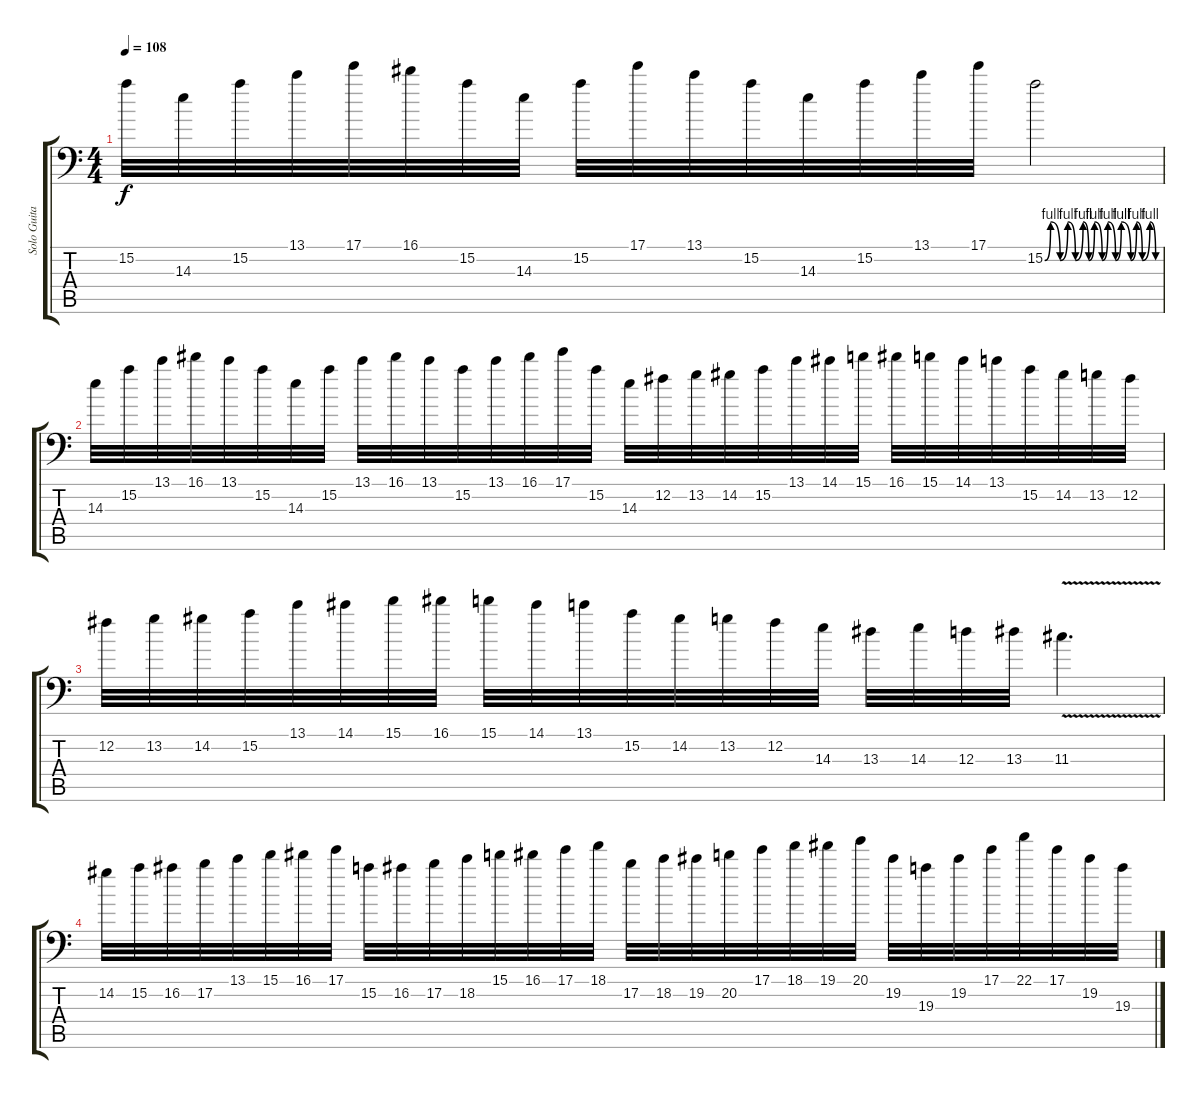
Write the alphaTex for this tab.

\track ("Solo Guitar" "Solo Guita") {instrument distortionguitar}
\staff {score tabs}
\tuning (B3 Gb3 D3 A2 E2 A1) {hide}
\ts (4 4)
\tempo 108
\clef f4
\ks c
15.2.32{dy f} 14.3.32 15.2.32 13.1.32 17.1.32 16.1.32 15.2.32 14.3.32 15.2.32 17.1.32 13.1.32 15.2.32 14.3.32 15.2.32 13.1.32 17.1.32 15.2{be (custom 0 0 3 4 8 0 12 4 16 0 20 4 23 0 26 4 30 0 33 4 37 0 40 4 45 0 48 4 51 0 55 4 58 0 60 0)}.2 |
14.3.32 15.2.32 13.1.32 16.1.32 13.1.32 15.2.32 14.3.32 15.2.32 13.1.32 16.1.32 13.1.32 15.2.32 13.1.32 16.1.32 17.1.32 15.2.32 14.3.32 12.2.32 13.2.32 14.2.32 15.2.32 13.1.32 14.1.32 15.1.32 16.1.32 15.1.32 14.1.32 13.1.32 15.2.32 14.2.32 13.2.32 12.2.32 |
12.2.32 13.2.32 14.2.32 15.2.32 13.1.32 14.1.32 15.1.32 16.1.32 15.1.32 14.1.32 13.1.32 15.2.32 14.2.32 13.2.32 12.2.32 14.3.32 13.3.32 14.3.32 12.3.32 13.3.32 11.3{v}.4{d} |
14.2.32 15.2.32 16.2.32 17.2.32 13.1.32 15.1.32 16.1.32 17.1.32 15.2.32 16.2.32 17.2.32 18.2.32 15.1.32 16.1.32 17.1.32 18.1.32 17.2.32 18.2.32 19.2.32 20.2.32 17.1.32 18.1.32 19.1.32 20.1.32 19.2.32 19.3.32 19.2.32 17.1.32 22.1.32 17.1.32 19.2.32 19.3.32
